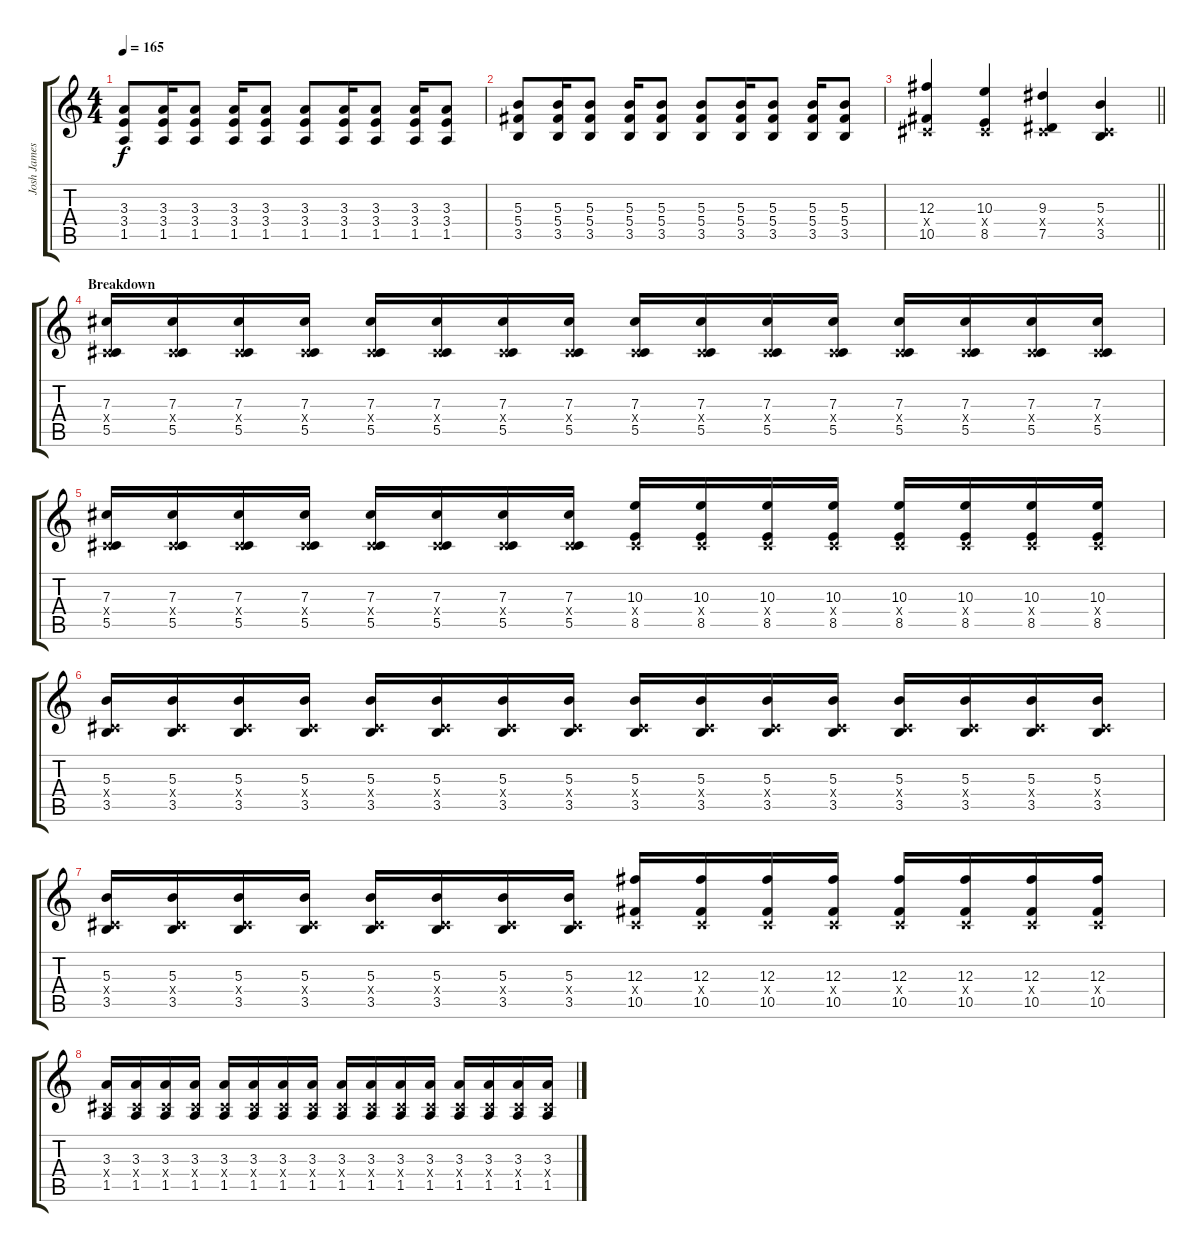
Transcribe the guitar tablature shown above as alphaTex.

\track ("Josh James" "Josh James") {instrument distortionguitar}
\staff {score tabs}
\tuning (Eb4 Bb3 Gb3 Db3 Ab2 Db2) {hide}
\ts (4 4)
\tempo 165
\clef g2
\ks c
(3.3 3.4 1.5).8{dy f} (3.3 3.4 1.5).16 (3.3 3.4 1.5).8 (3.3 3.4 1.5).16 (3.3 3.4 1.5).8 (3.3 3.4 1.5).8 (3.3 3.4 1.5).16 (3.3 3.4 1.5).8 (3.3 3.4 1.5).16 (3.3 3.4 1.5).8 |
(5.3 5.4 3.5).8 (5.3 5.4 3.5).16 (5.3 5.4 3.5).8 (5.3 5.4 3.5).16 (5.3 5.4 3.5).8 (5.3 5.4 3.5).8 (5.3 5.4 3.5).16 (5.3 5.4 3.5).8 (5.3 5.4 3.5).16 (5.3 5.4 3.5).8 |
\barLineRight lightlight
(12.3 0.4{x} 10.5).4 (10.3 0.4{x} 8.5).4 (9.3 0.4{x} 7.5).4 (5.3 0.4{x} 3.5).4 |
\section ("" "Breakdown")
(7.3 0.4{x} 5.5).16 (7.3 0.4{x} 5.5).16 (7.3 0.4{x} 5.5).16 (7.3 0.4{x} 5.5).16 (7.3 0.4{x} 5.5).16 (7.3 0.4{x} 5.5).16 (7.3 0.4{x} 5.5).16 (7.3 0.4{x} 5.5).16 (7.3 0.4{x} 5.5).16 (7.3 0.4{x} 5.5).16 (7.3 0.4{x} 5.5).16 (7.3 0.4{x} 5.5).16 (7.3 0.4{x} 5.5).16 (7.3 0.4{x} 5.5).16 (7.3 0.4{x} 5.5).16 (7.3 0.4{x} 5.5).16 |
(7.3 0.4{x} 5.5).16 (7.3 0.4{x} 5.5).16 (7.3 0.4{x} 5.5).16 (7.3 0.4{x} 5.5).16 (7.3 0.4{x} 5.5).16 (7.3 0.4{x} 5.5).16 (7.3 0.4{x} 5.5).16 (7.3 0.4{x} 5.5).16 (10.3 0.4{x} 8.5).16 (10.3 0.4{x} 8.5).16 (10.3 0.4{x} 8.5).16 (10.3 0.4{x} 8.5).16 (10.3 0.4{x} 8.5).16 (10.3 0.4{x} 8.5).16 (10.3 0.4{x} 8.5).16 (10.3 0.4{x} 8.5).16 |
(5.3 0.4{x} 3.5).16 (5.3 0.4{x} 3.5).16 (5.3 0.4{x} 3.5).16 (5.3 0.4{x} 3.5).16 (5.3 0.4{x} 3.5).16 (5.3 0.4{x} 3.5).16 (5.3 0.4{x} 3.5).16 (5.3 0.4{x} 3.5).16 (5.3 0.4{x} 3.5).16 (5.3 0.4{x} 3.5).16 (5.3 0.4{x} 3.5).16 (5.3 0.4{x} 3.5).16 (5.3 0.4{x} 3.5).16 (5.3 0.4{x} 3.5).16 (5.3 0.4{x} 3.5).16 (5.3 0.4{x} 3.5).16 |
(5.3 0.4{x} 3.5).16 (5.3 0.4{x} 3.5).16 (5.3 0.4{x} 3.5).16 (5.3 0.4{x} 3.5).16 (5.3 0.4{x} 3.5).16 (5.3 0.4{x} 3.5).16 (5.3 0.4{x} 3.5).16 (5.3 0.4{x} 3.5).16 (12.3 0.4{x} 10.5).16 (12.3 0.4{x} 10.5).16 (12.3 0.4{x} 10.5).16 (12.3 0.4{x} 10.5).16 (12.3 0.4{x} 10.5).16 (12.3 0.4{x} 10.5).16 (12.3 0.4{x} 10.5).16 (12.3 0.4{x} 10.5).16 |
(3.3 0.4{x} 1.5).16 (3.3 0.4{x} 1.5).16 (3.3 0.4{x} 1.5).16 (3.3 0.4{x} 1.5).16 (3.3 0.4{x} 1.5).16 (3.3 0.4{x} 1.5).16 (3.3 0.4{x} 1.5).16 (3.3 0.4{x} 1.5).16 (3.3 0.4{x} 1.5).16 (3.3 0.4{x} 1.5).16 (3.3 0.4{x} 1.5).16 (3.3 0.4{x} 1.5).16 (3.3 0.4{x} 1.5).16 (3.3 0.4{x} 1.5).16 (3.3 0.4{x} 1.5).16 (3.3 0.4{x} 1.5).16
